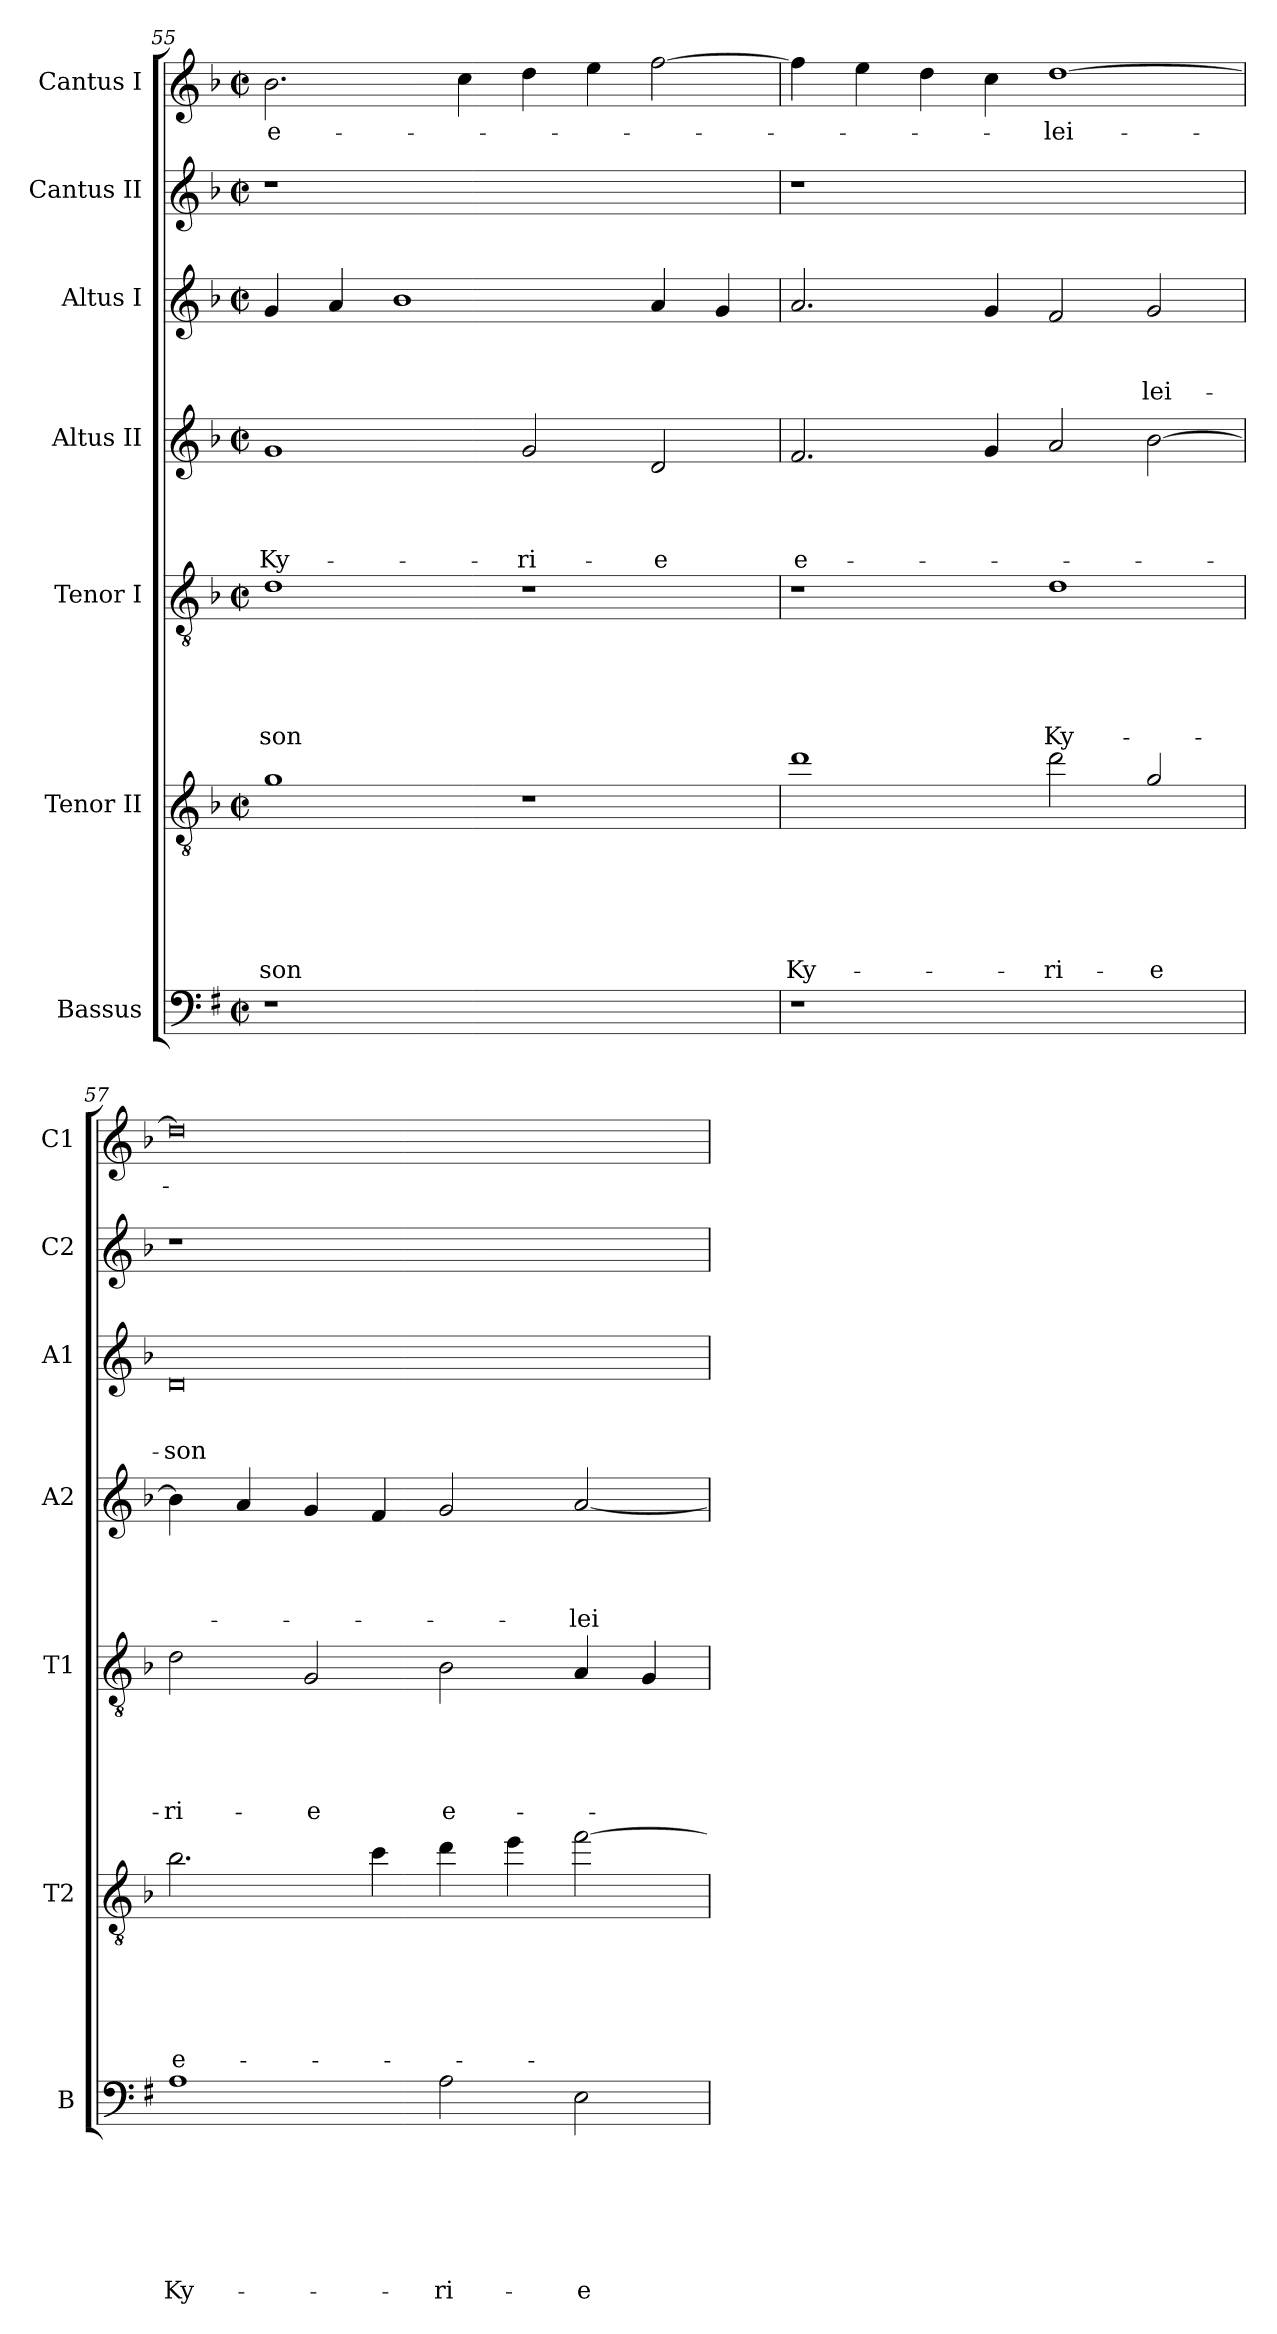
**kern	**text	**text	**text	**text	**text	**text	**text	**kern	**text	**text	**text	**text	**text	**text	**kern	**text	**text	**text	**text	**text	**kern	**text	**text	**text	**text	**kern	**text	**text	**text	**kern	**kern	**text
*part7	*part7	*part7	*part7	*part7	*part7	*part7	*part7	*part6	*part6	*part6	*part6	*part6	*part6	*part6	*part5	*part5	*part5	*part5	*part5	*part5	*part4	*part4	*part4	*part4	*part4	*part3	*part3	*part3	*part3	*part2	*part1	*part1
*staff7	*staff7	*staff7	*staff7	*staff7	*staff7	*staff7	*staff7	*staff6	*staff6	*staff6	*staff6	*staff6	*staff6	*staff6	*staff5	*staff5	*staff5	*staff5	*staff5	*staff5	*staff4	*staff4	*staff4	*staff4	*staff4	*staff3	*staff3	*staff3	*staff3	*staff2	*staff1	*staff1
*I"Bassus	*	*	*	*	*	*	*	*I"Tenor II	*	*	*	*	*	*	*I"Tenor I	*	*	*	*	*	*I"Altus II	*	*	*	*	*I"Altus I	*	*	*	*I"Cantus  II	*I"Cantus I	*
*I'B	*	*	*	*	*	*	*	*I'T2	*	*	*	*	*	*	*I'T1	*	*	*	*	*	*I'A2	*	*	*	*	*I'A1	*	*	*	*I'C2	*I'C1	*
*clefF4	*	*	*	*	*	*	*	*clefGv2	*	*	*	*	*	*	*clefGv2	*	*	*	*	*	*clefG2	*	*	*	*	*clefG2	*	*	*	*clefG2	*clefG2	*
*ITrd1c2	*	*	*	*	*	*	*	*ITrd8c14	*	*	*	*	*	*	*	*	*	*	*	*	*	*	*	*	*	*	*	*	*	*	*	*
*k[b-]	*	*	*	*	*	*	*	*k[b-]	*	*	*	*	*	*	*k[b-]	*	*	*	*	*	*k[b-]	*	*	*	*	*k[b-]	*	*	*	*k[b-]	*k[b-]	*
*d:	*	*	*	*	*	*	*	*d:	*	*	*	*	*	*	*d:	*	*	*	*	*	*d:	*	*	*	*	*d:	*	*	*	*d:	*d:	*
*M2/2	*	*	*	*	*	*	*	*M2/2	*	*	*	*	*	*	*M2/2	*	*	*	*	*	*M2/2	*	*	*	*	*M2/2	*	*	*	*M2/2	*M2/2	*
*met(c|)	*	*	*	*	*	*	*	*met(c|)	*	*	*	*	*	*	*met(c|)	*	*	*	*	*	*met(c|)	*	*	*	*	*met(c|)	*	*	*	*met(c|)	*met(c|)	*
=55	=55	=55	=55	=55	=55	=55	=55	=55	=55	=55	=55	=55	=55	=55	=55	=55	=55	=55	=55	=55	=55	=55	=55	=55	=55	=55	=55	=55	=55	=55	=55	=55
!	!	!	!	!	!	!	!	!	!	!	!	!	!	!LO:LY:b	!	!	!	!	!	!LO:LY:b	!	!	!	!	!LO:LY:b	!	!	!	!	!	!	!LO:LY:b
1r	.	.	.	.	.	.	.	1G	.	.	.	.	.	-son	1d	.	.	.	.	-son	1g	.	.	.	Ky-	4g/	.	.	.	1r	2.b-\	e-
.	.	.	.	.	.	.	.	.	.	.	.	.	.	.	.	.	.	.	.	.	.	.	.	.	.	4a/	.	.	.	.	.	.
.	.	.	.	.	.	.	.	.	.	.	.	.	.	.	.	.	.	.	.	.	.	.	.	.	.	1b-	.	.	.	.	.	.
.	.	.	.	.	.	.	.	.	.	.	.	.	.	.	.	.	.	.	.	.	.	.	.	.	.	.	.	.	.	.	4cc\	.
!	!	!	!	!	!	!	!	!	!	!	!	!	!	!	!	!	!	!	!	!	!	!	!	!	!LO:LY:b	!	!	!	!	!	!	!
1ryy	.	.	.	.	.	.	.	1r	.	.	.	.	.	.	1r	.	.	.	.	.	2g/	.	.	.	-ri-	.	.	.	.	1ryy	4dd\	.
.	.	.	.	.	.	.	.	.	.	.	.	.	.	.	.	.	.	.	.	.	.	.	.	.	.	.	.	.	.	.	4ee\	.
!	!	!	!	!	!	!	!	!	!	!	!	!	!	!	!	!	!	!	!	!	!	!	!	!	!LO:LY:b	!	!	!	!	!	!	!
.	.	.	.	.	.	.	.	.	.	.	.	.	.	.	.	.	.	.	.	.	2d/	.	.	.	-e	4a/	.	.	.	.	[2ff\	.
.	.	.	.	.	.	.	.	.	.	.	.	.	.	.	.	.	.	.	.	.	.	.	.	.	.	4g/	.	.	.	.	.	.
=56	=56	=56	=56	=56	=56	=56	=56	=56	=56	=56	=56	=56	=56	=56	=56	=56	=56	=56	=56	=56	=56	=56	=56	=56	=56	=56	=56	=56	=56	=56	=56	=56
!	!	!	!	!	!	!	!	!	!	!	!	!	!	!LO:LY:b	!	!	!	!	!	!	!	!	!	!	!LO:LY:b	!	!	!	!	!	!	!
1r	.	.	.	.	.	.	.	1d	.	.	.	.	.	Ky-	1r	.	.	.	.	.	2.f/	.	.	.	e-	2.a/	.	.	.	1r	4ff\]	.
.	.	.	.	.	.	.	.	.	.	.	.	.	.	.	.	.	.	.	.	.	.	.	.	.	.	.	.	.	.	.	4ee\	.
.	.	.	.	.	.	.	.	.	.	.	.	.	.	.	.	.	.	.	.	.	.	.	.	.	.	.	.	.	.	.	4dd\	.
.	.	.	.	.	.	.	.	.	.	.	.	.	.	.	.	.	.	.	.	.	4g/	.	.	.	.	4g/	.	.	.	.	4cc\	.
!	!	!	!	!	!	!	!	!	!	!	!	!	!	!LO:LY:b	!	!	!	!	!	!LO:LY:b	!	!	!	!	!	!	!	!	!	!	!	!LO:LY:b
1ryy	.	.	.	.	.	.	.	2d\	.	.	.	.	.	-ri-	1d	.	.	.	.	Ky-	2a/	.	.	.	.	2f/	.	.	.	1ryy	[1dd	-lei-
!	!	!	!	!	!	!	!	!	!	!	!	!	!	!LO:LY:b	!	!	!	!	!	!	!	!	!	!	!	!	!	!	!LO:LY:b	!	!	!
.	.	.	.	.	.	.	.	2G/	.	.	.	.	.	-e	.	.	.	.	.	.	[2b-\	.	.	.	.	2g/	.	.	-lei-	.	.	.
=57	=57	=57	=57	=57	=57	=57	=57	=57	=57	=57	=57	=57	=57	=57	=57	=57	=57	=57	=57	=57	=57	=57	=57	=57	=57	=57	=57	=57	=57	=57	=57	=57
!	!	!	!	!	!	!	!LO:LY:b	!	!	!	!	!	!	!LO:LY:b	!	!	!	!	!	!LO:LY:b	!	!	!	!	!	!	!	!	!LO:LY:b	!	!	!
1G	.	.	.	.	.	.	Ky-	2.B-\	.	.	.	.	.	e-	2d\	.	.	.	.	-ri-	4b-\]	.	.	.	.	0d	.	.	-son	1r	0dd]	.
.	.	.	.	.	.	.	.	.	.	.	.	.	.	.	.	.	.	.	.	.	4a/	.	.	.	.	.	.	.	.	.	.	.
!	!	!	!	!	!	!	!	!	!	!	!	!	!	!	!	!	!	!	!	!LO:LY:b	!	!	!	!	!	!	!	!	!	!	!	!
.	.	.	.	.	.	.	.	.	.	.	.	.	.	.	2G/	.	.	.	.	-e	4g/	.	.	.	.	.	.	.	.	.	.	.
.	.	.	.	.	.	.	.	4c\	.	.	.	.	.	.	.	.	.	.	.	.	4f/	.	.	.	.	.	.	.	.	.	.	.
!	!	!	!	!	!	!	!LO:LY:b	!	!	!	!	!	!	!	!	!	!	!	!	!LO:LY:b	!	!	!	!	!	!	!	!	!	!	!	!
2G\	.	.	.	.	.	.	-ri-	4d\	.	.	.	.	.	.	2B-\	.	.	.	.	e-	2g/	.	.	.	.	.	.	.	.	1ryy	.	.
.	.	.	.	.	.	.	.	4e\	.	.	.	.	.	.	.	.	.	.	.	.	.	.	.	.	.	.	.	.	.	.	.	.
!	!	!	!	!	!	!	!LO:LY:b	!	!	!	!	!	!	!	!	!	!	!	!	!	!	!	!	!	!LO:LY:b	!	!	!	!	!	!	!
2D\	.	.	.	.	.	.	-e	[2f\	.	.	.	.	.	.	4A/	.	.	.	.	.	[2a/	.	.	.	-lei-	.	.	.	.	.	.	.
.	.	.	.	.	.	.	.	.	.	.	.	.	.	.	4G/	.	.	.	.	.	.	.	.	.	.	.	.	.	.	.	.	.
=	=	=	=	=	=	=	=	=	=	=	=	=	=	=	=	=	=	=	=	=	=	=	=	=	=	=	=	=	=	=	=	=
*-	*-	*-	*-	*-	*-	*-	*-	*-	*-	*-	*-	*-	*-	*-	*-	*-	*-	*-	*-	*-	*-	*-	*-	*-	*-	*-	*-	*-	*-	*-	*-	*-
